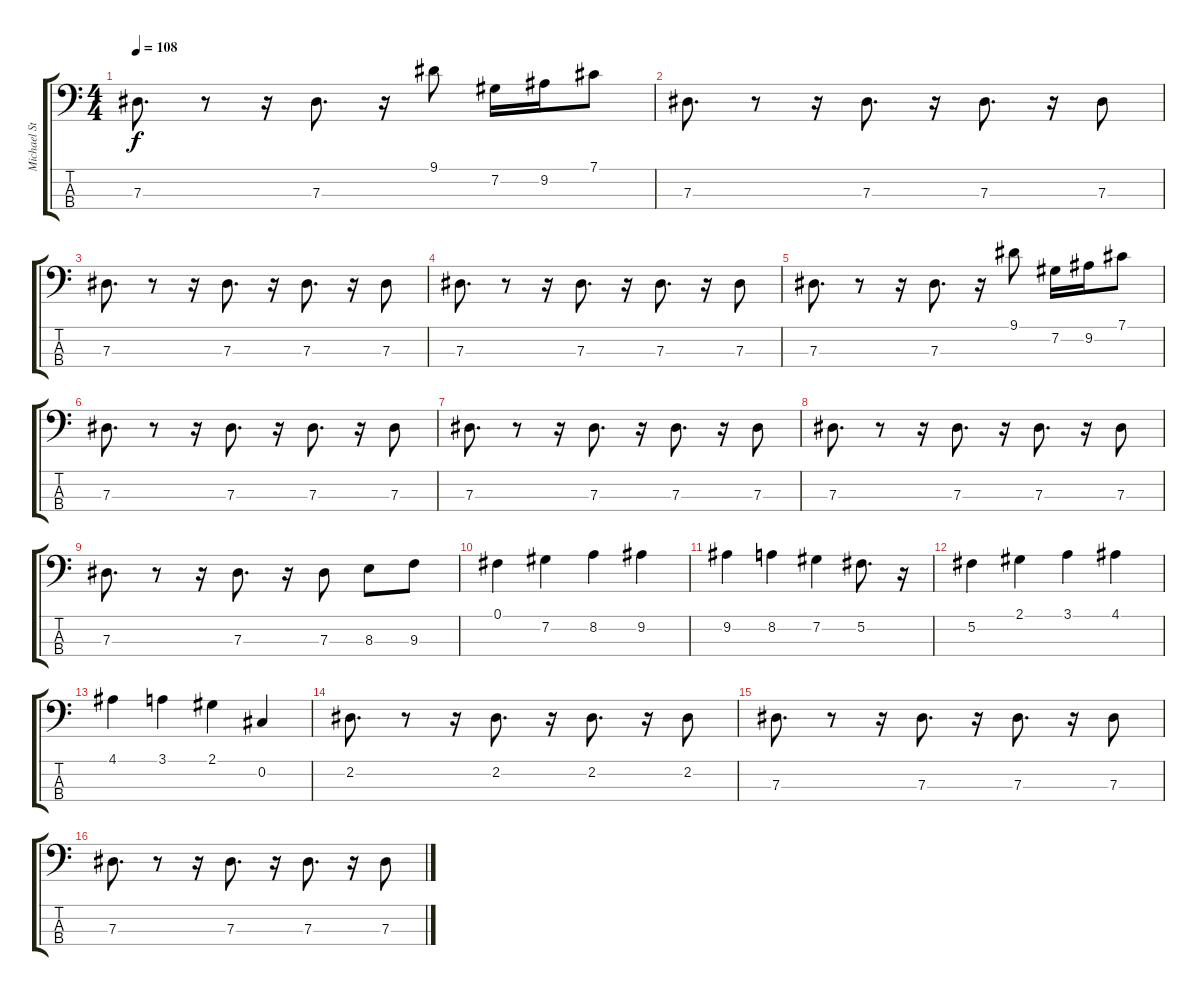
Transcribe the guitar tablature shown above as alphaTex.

\track ("Michael Starr - Bass" "Michael St") {instrument electricbassfinger}
\staff {score tabs}
\tuning (Gb2 Db2 Ab1 Eb1) {hide}
\ts (4 4)
\tempo 108
\clef f4
\ks c
7.3.8{d dy f} r.8 r.16 7.3.8{d} r.16 9.1.8 7.2.16 9.2.16 7.1.8 |
7.3.8{d} r.8 r.16 7.3.8{d} r.16 7.3.8{d} r.16 7.3.8 |
7.3.8{d} r.8 r.16 7.3.8{d} r.16 7.3.8{d} r.16 7.3.8 |
7.3.8{d} r.8 r.16 7.3.8{d} r.16 7.3.8{d} r.16 7.3.8 |
7.3.8{d} r.8 r.16 7.3.8{d} r.16 9.1.8 7.2.16 9.2.16 7.1.8 |
7.3.8{d} r.8 r.16 7.3.8{d} r.16 7.3.8{d} r.16 7.3.8 |
7.3.8{d} r.8 r.16 7.3.8{d} r.16 7.3.8{d} r.16 7.3.8 |
7.3.8{d} r.8 r.16 7.3.8{d} r.16 7.3.8{d} r.16 7.3.8 |
7.3.8{d} r.8 r.16 7.3.8{d} r.16 7.3.8 8.3.8 9.3.8 |
0.1.4 7.2.4 8.2.4 9.2.4 |
9.2.4 8.2.4 7.2.4 5.2.8{d} r.16 |
5.2.4 2.1.4 3.1.4 4.1.4 |
4.1.4 3.1.4 2.1.4 0.2.4 |
2.2.8{d} r.8 r.16 2.2.8{d} r.16 2.2.8{d} r.16 2.2.8 |
7.3.8{d} r.8 r.16 7.3.8{d} r.16 7.3.8{d} r.16 7.3.8 |
7.3.8{d} r.8 r.16 7.3.8{d} r.16 7.3.8{d} r.16 7.3.8
